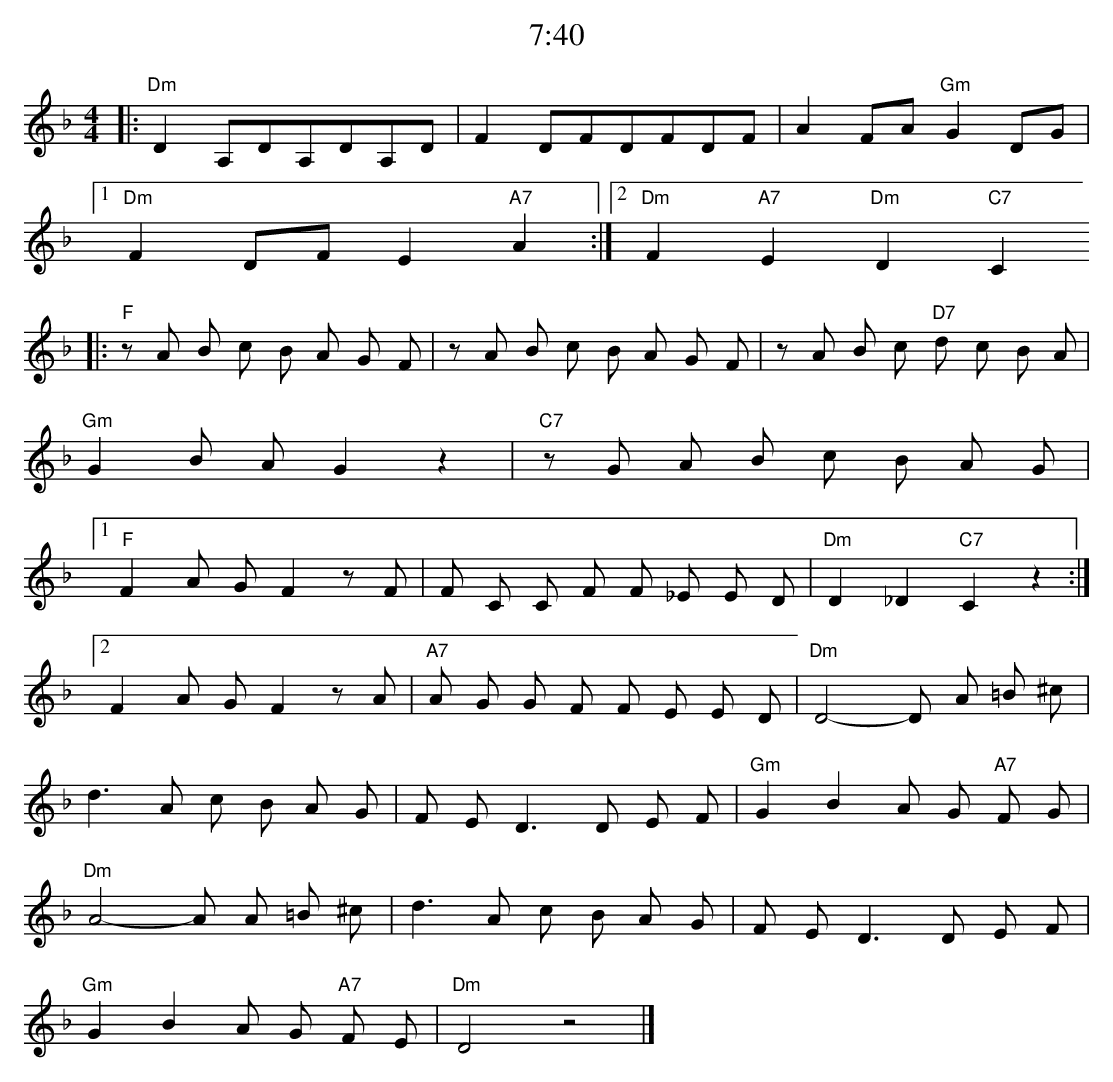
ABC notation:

X:1
T:7:40
M:4/4
L:1/8
K:Dm
|:"Dm"D2A,DA,DA,D|F2DFDFDF|A2FA"Gm"G2DG|
[1"Dm"F2DF E2"A7"A2:|[2"Dm"F2"A7"E2"Dm"D2"C7"C2
|:"F"zA B c B A G F|zA B c B A G F|zA B c "D7"d c B A|
"Gm"G2B A G2z2|"C7"zG A B c B A G|
[1"F"F2A G F2zF|F C C F F _E E D|"Dm"D2_D2"C7"C2z2:|
[2F2A G F2zA|"A7"A G G F F E E D|"Dm"D4-D A =B ^c|
d3A c B A G|F E D3D E F|"Gm"G2B2A G "A7"F G|
"Dm"A4-A A =B ^c|d3A c B A G|F E D3D E F|
"Gm"G2B2A G "A7"F E|"Dm"D4z4|]
